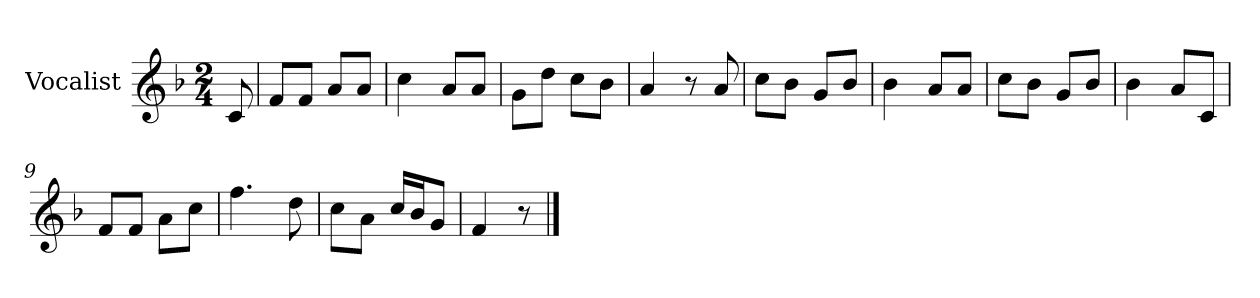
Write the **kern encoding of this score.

**kern
*part1
*staff1
*I"Vocalist
*k[b-]
*F:
*M2/4
=
8c
=1
8fL
8fJ
8aL
8aJ
=2
4cc
8aL
8aJ
=3
8gL
8ddJ
8ccL
8b-J
=4
4a
8r
8a
=5
8ccL
8b-J
8gL
8b-J
=6
4b-
8aL
8aJ
=7
8ccL
8b-J
8gL
8b-J
=8
4b-
8aL
8cJ
=9
8fL
8fJ
8aL
8ccJ
=10
4.ff
8dd
=11
8ccL
8aJ
16ccLL
16b-J
8gJ
=12
4f
8r
==
*-
